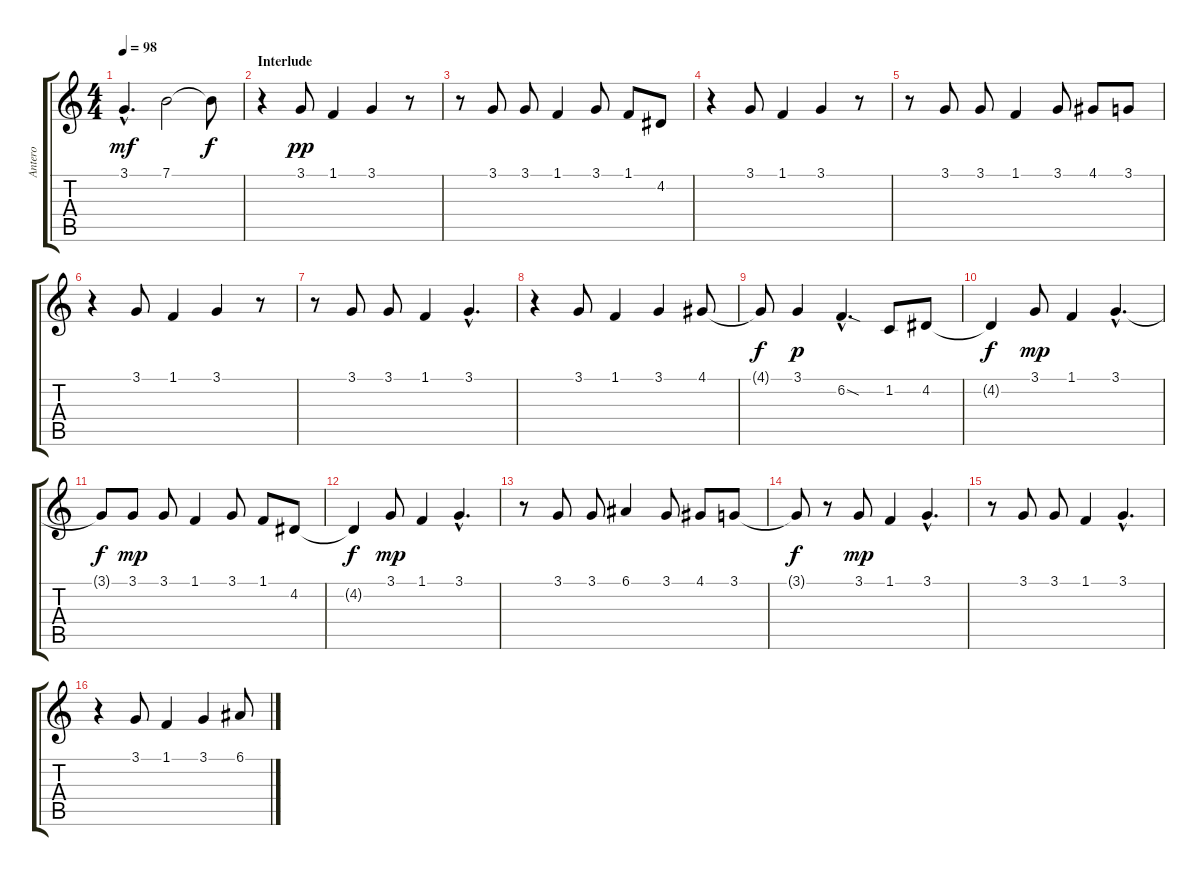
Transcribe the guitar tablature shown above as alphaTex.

\track ("Antero" "Antero") {instrument cello}
\staff {score tabs}
\tuning (E4 B3 G3 D3 A2 E2) {hide}
\ts (4 4)
\tempo 98
\clef g2
\ks c
3.1{hac}.4{d dy mf} 7.1.2 7.1{t}.8{dy f} |
\section ("" "Interlude")
r.4 3.1.8{dy pp} 1.1.4 3.1.4 r.8 |
r.8 3.1.8 3.1.8 1.1.4 3.1.8 1.1.8 4.2.8 |
r.4 3.1.8 1.1.4 3.1.4 r.8 |
r.8 3.1.8 3.1.8 1.1.4 3.1.8 4.1.8 3.1.8 |
r.4 3.1.8 1.1.4 3.1.4 r.8 |
r.8 3.1.8 3.1.8 1.1.4 3.1{hac}.4{d} |
r.4 3.1.8 1.1.4 3.1.4 4.1.8 |
4.1{t}.8{dy f} 3.1.4{dy p} 6.2{sod hac}.4{d} 1.2.8 4.2.8 |
4.2{t}.4{dy f} 3.1.8{dy mp} 1.1.4 3.1{hac}.4{d} |
3.1{t}.8{dy f} 3.1.8{dy mp} 3.1.8 1.1.4 3.1.8 1.1.8 4.2.8 |
4.2{t}.4{dy f} 3.1.8{dy mp} 1.1.4 3.1{hac}.4{d} |
r.8 3.1.8 3.1.8 6.1.4 3.1.8 4.1.8 3.1.8 |
3.1{t}.8{dy f} r.8 3.1.8{dy mp} 1.1.4 3.1{hac}.4{d} |
r.8 3.1.8 3.1.8 1.1.4 3.1{hac}.4{d} |
r.4 3.1.8 1.1.4 3.1.4 6.1.8
